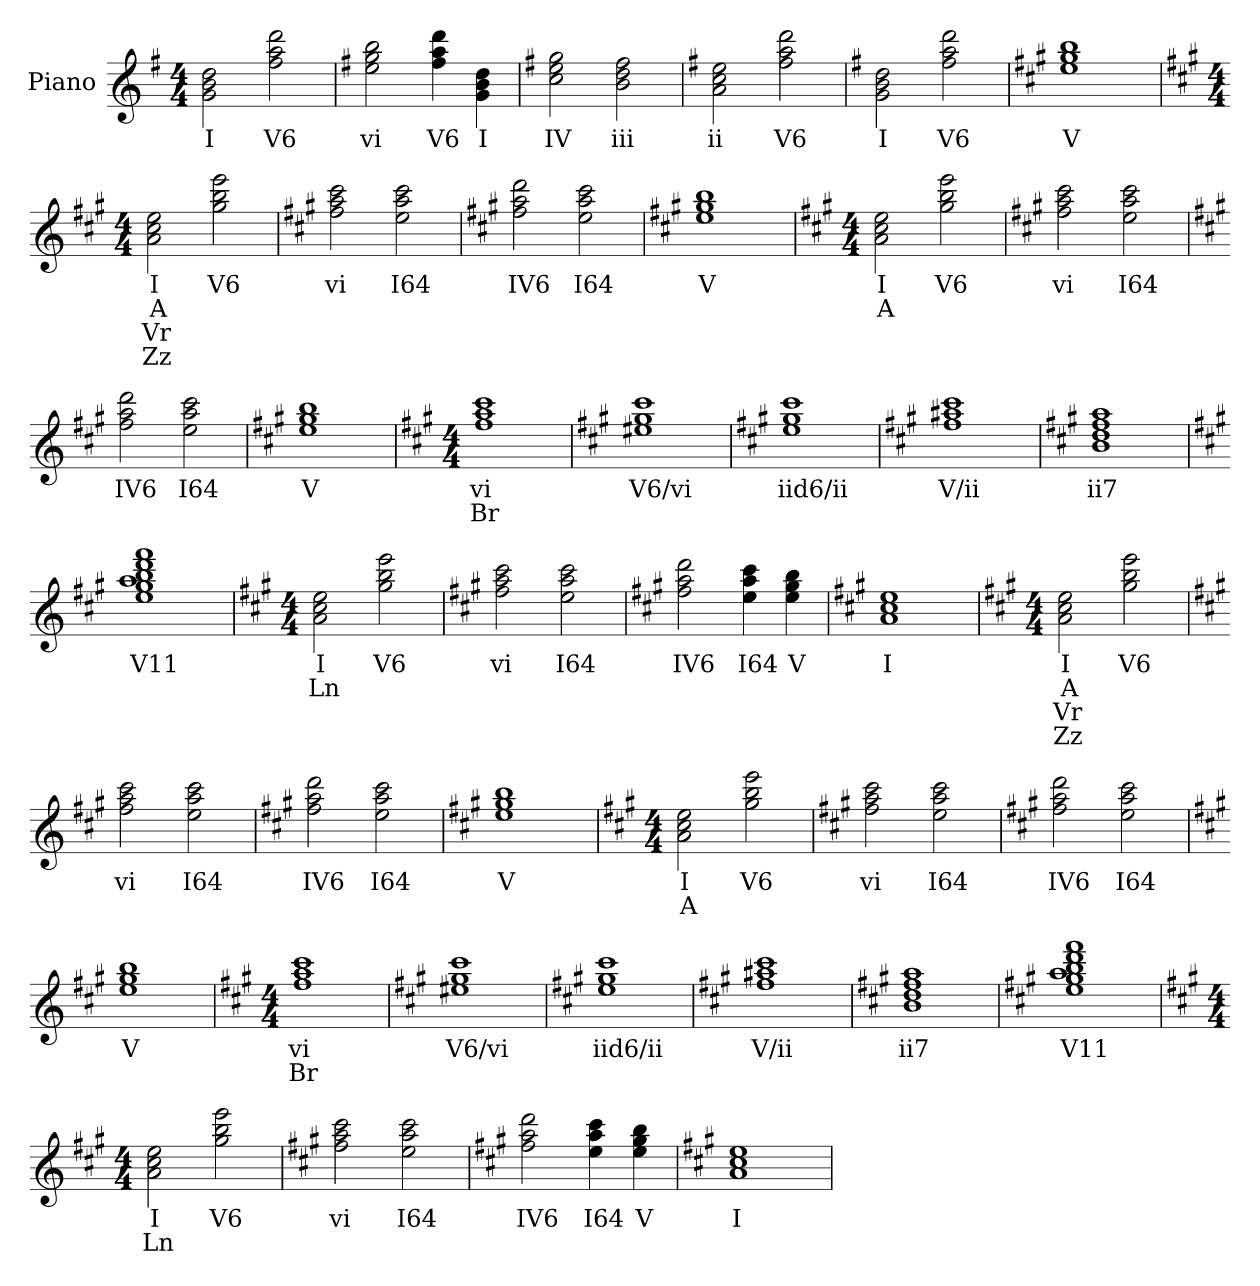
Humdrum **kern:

**kern	**text	**text	**text	**text
*part1	*part1	*part1	*part1	*part1
*staff1	*staff1	*staff1	*staff1	*staff1
*I"Piano	*	*	*	*
*I'Pno	*	*	*	*
*k[f#]	*	*	*	*
*G:	*	*	*	*
*M4/4	*	*	*	*
=	=	=	=	=
2g 2b 2dd	I	.	.	.
2ff# 2aa 2ddd	V6	.	.	.
=	=	=	=	=
*k[f#]	*	*	*	*
*G:	*	*	*	*
2ee 2gg 2bb	vi	.	.	.
4ff# 4aa 4ddd	V6	.	.	.
4g 4b 4dd	I	.	.	.
=	=	=	=	=
*k[f#]	*	*	*	*
*G:	*	*	*	*
2cc 2ee 2gg	IV	.	.	.
2b 2dd 2ff#	iii	.	.	.
=	=	=	=	=
*k[f#]	*	*	*	*
*G:	*	*	*	*
2a 2cc 2ee	ii	.	.	.
2ff# 2aa 2ddd	V6	.	.	.
=	=	=	=	=
*k[f#]	*	*	*	*
*G:	*	*	*	*
2g 2b 2dd	I	.	.	.
2ff# 2aa 2ddd	V6	.	.	.
=	=	=	=	=
*k[f#c#g#]	*	*	*	*
*A:	*	*	*	*
1ee 1gg# 1bb	V	.	.	.
=	=	=	=	=
*k[f#c#g#]	*	*	*	*
*A:	*	*	*	*
*M4/4	*	*	*	*
2a 2cc# 2ee	I	A	Vr	Zz
2gg# 2bb 2eee	V6	.	.	.
=	=	=	=	=
*k[f#c#g#]	*	*	*	*
*A:	*	*	*	*
2ff# 2aa 2ccc#	vi	.	.	.
2ee 2aa 2ccc#	I64	.	.	.
=	=	=	=	=
*k[f#c#g#]	*	*	*	*
*A:	*	*	*	*
2ff# 2aa 2ddd	IV6	.	.	.
2ee 2aa 2ccc#	I64	.	.	.
=	=	=	=	=
*k[f#c#g#]	*	*	*	*
*A:	*	*	*	*
1ee 1gg# 1bb	V	.	.	.
=	=	=	=	=
*k[f#c#g#]	*	*	*	*
*A:	*	*	*	*
*M4/4	*	*	*	*
2a 2cc# 2ee	I	A	.	.
2gg# 2bb 2eee	V6	.	.	.
=	=	=	=	=
*k[f#c#g#]	*	*	*	*
*A:	*	*	*	*
2ff# 2aa 2ccc#	vi	.	.	.
2ee 2aa 2ccc#	I64	.	.	.
=	=	=	=	=
*k[f#c#g#]	*	*	*	*
*A:	*	*	*	*
2ff# 2aa 2ddd	IV6	.	.	.
2ee 2aa 2ccc#	I64	.	.	.
=	=	=	=	=
*k[f#c#g#]	*	*	*	*
*A:	*	*	*	*
1ee 1gg# 1bb	V	.	.	.
=	=	=	=	=
*k[f#c#g#]	*	*	*	*
*A:	*	*	*	*
*M4/4	*	*	*	*
1ff# 1aa 1ccc#	vi	Br	.	.
=	=	=	=	=
*k[f#c#g#]	*	*	*	*
*A:	*	*	*	*
1ee#X 1gg# 1ccc#	V6/vi	.	.	.
=	=	=	=	=
*k[f#c#g#]	*	*	*	*
*A:	*	*	*	*
1ee 1gg# 1ccc#	iid6/ii	.	.	.
=	=	=	=	=
*k[f#c#g#]	*	*	*	*
*A:	*	*	*	*
1ff# 1aa#X 1ccc#	V/ii	.	.	.
=	=	=	=	=
*k[f#c#g#]	*	*	*	*
*A:	*	*	*	*
1b 1dd 1ff# 1aa	ii7	.	.	.
=	=	=	=	=
*k[f#c#g#]	*	*	*	*
*A:	*	*	*	*
1ee 1gg# 1bb 1ddd 1fff# 1aa	V11	.	.	.
=	=	=	=	=
*k[f#c#g#]	*	*	*	*
*A:	*	*	*	*
*M4/4	*	*	*	*
2a 2cc# 2ee	I	Ln	.	.
2gg# 2bb 2eee	V6	.	.	.
=	=	=	=	=
*k[f#c#g#]	*	*	*	*
*A:	*	*	*	*
2ff# 2aa 2ccc#	vi	.	.	.
2ee 2aa 2ccc#	I64	.	.	.
=	=	=	=	=
*k[f#c#g#]	*	*	*	*
*A:	*	*	*	*
2ff# 2aa 2ddd	IV6	.	.	.
4ee 4aa 4ccc#	I64	.	.	.
4ee 4gg# 4bb	V	.	.	.
=	=	=	=	=
*k[f#c#g#]	*	*	*	*
*A:	*	*	*	*
1a 1cc# 1ee	I	.	.	.
=	=	=	=	=
*k[f#c#g#]	*	*	*	*
*A:	*	*	*	*
*M4/4	*	*	*	*
2a 2cc# 2ee	I	A	Vr	Zz
2gg# 2bb 2eee	V6	.	.	.
=	=	=	=	=
*k[f#c#g#]	*	*	*	*
*A:	*	*	*	*
2ff# 2aa 2ccc#	vi	.	.	.
2ee 2aa 2ccc#	I64	.	.	.
=	=	=	=	=
*k[f#c#g#]	*	*	*	*
*A:	*	*	*	*
2ff# 2aa 2ddd	IV6	.	.	.
2ee 2aa 2ccc#	I64	.	.	.
=	=	=	=	=
*k[f#c#g#]	*	*	*	*
*A:	*	*	*	*
1ee 1gg# 1bb	V	.	.	.
=	=	=	=	=
*k[f#c#g#]	*	*	*	*
*A:	*	*	*	*
*M4/4	*	*	*	*
2a 2cc# 2ee	I	A	.	.
2gg# 2bb 2eee	V6	.	.	.
=	=	=	=	=
*k[f#c#g#]	*	*	*	*
*A:	*	*	*	*
2ff# 2aa 2ccc#	vi	.	.	.
2ee 2aa 2ccc#	I64	.	.	.
=	=	=	=	=
*k[f#c#g#]	*	*	*	*
*A:	*	*	*	*
2ff# 2aa 2ddd	IV6	.	.	.
2ee 2aa 2ccc#	I64	.	.	.
=	=	=	=	=
*k[f#c#g#]	*	*	*	*
*A:	*	*	*	*
1ee 1gg# 1bb	V	.	.	.
=	=	=	=	=
*k[f#c#g#]	*	*	*	*
*A:	*	*	*	*
*M4/4	*	*	*	*
1ff# 1aa 1ccc#	vi	Br	.	.
=	=	=	=	=
*k[f#c#g#]	*	*	*	*
*A:	*	*	*	*
1ee#X 1gg# 1ccc#	V6/vi	.	.	.
=	=	=	=	=
*k[f#c#g#]	*	*	*	*
*A:	*	*	*	*
1ee 1gg# 1ccc#	iid6/ii	.	.	.
=	=	=	=	=
*k[f#c#g#]	*	*	*	*
*A:	*	*	*	*
1ff# 1aa#X 1ccc#	V/ii	.	.	.
=	=	=	=	=
*k[f#c#g#]	*	*	*	*
*A:	*	*	*	*
1b 1dd 1ff# 1aa	ii7	.	.	.
=	=	=	=	=
*k[f#c#g#]	*	*	*	*
*A:	*	*	*	*
1ee 1gg# 1bb 1ddd 1fff# 1aa	V11	.	.	.
=	=	=	=	=
*k[f#c#g#]	*	*	*	*
*A:	*	*	*	*
*M4/4	*	*	*	*
2a 2cc# 2ee	I	Ln	.	.
2gg# 2bb 2eee	V6	.	.	.
=	=	=	=	=
*k[f#c#g#]	*	*	*	*
*A:	*	*	*	*
2ff# 2aa 2ccc#	vi	.	.	.
2ee 2aa 2ccc#	I64	.	.	.
=	=	=	=	=
*k[f#c#g#]	*	*	*	*
*A:	*	*	*	*
2ff# 2aa 2ddd	IV6	.	.	.
4ee 4aa 4ccc#	I64	.	.	.
4ee 4gg# 4bb	V	.	.	.
=	=	=	=	=
*k[f#c#g#]	*	*	*	*
*A:	*	*	*	*
1a 1cc# 1ee	I	.	.	.
=	=	=	=	=
*-	*-	*-	*-	*-
